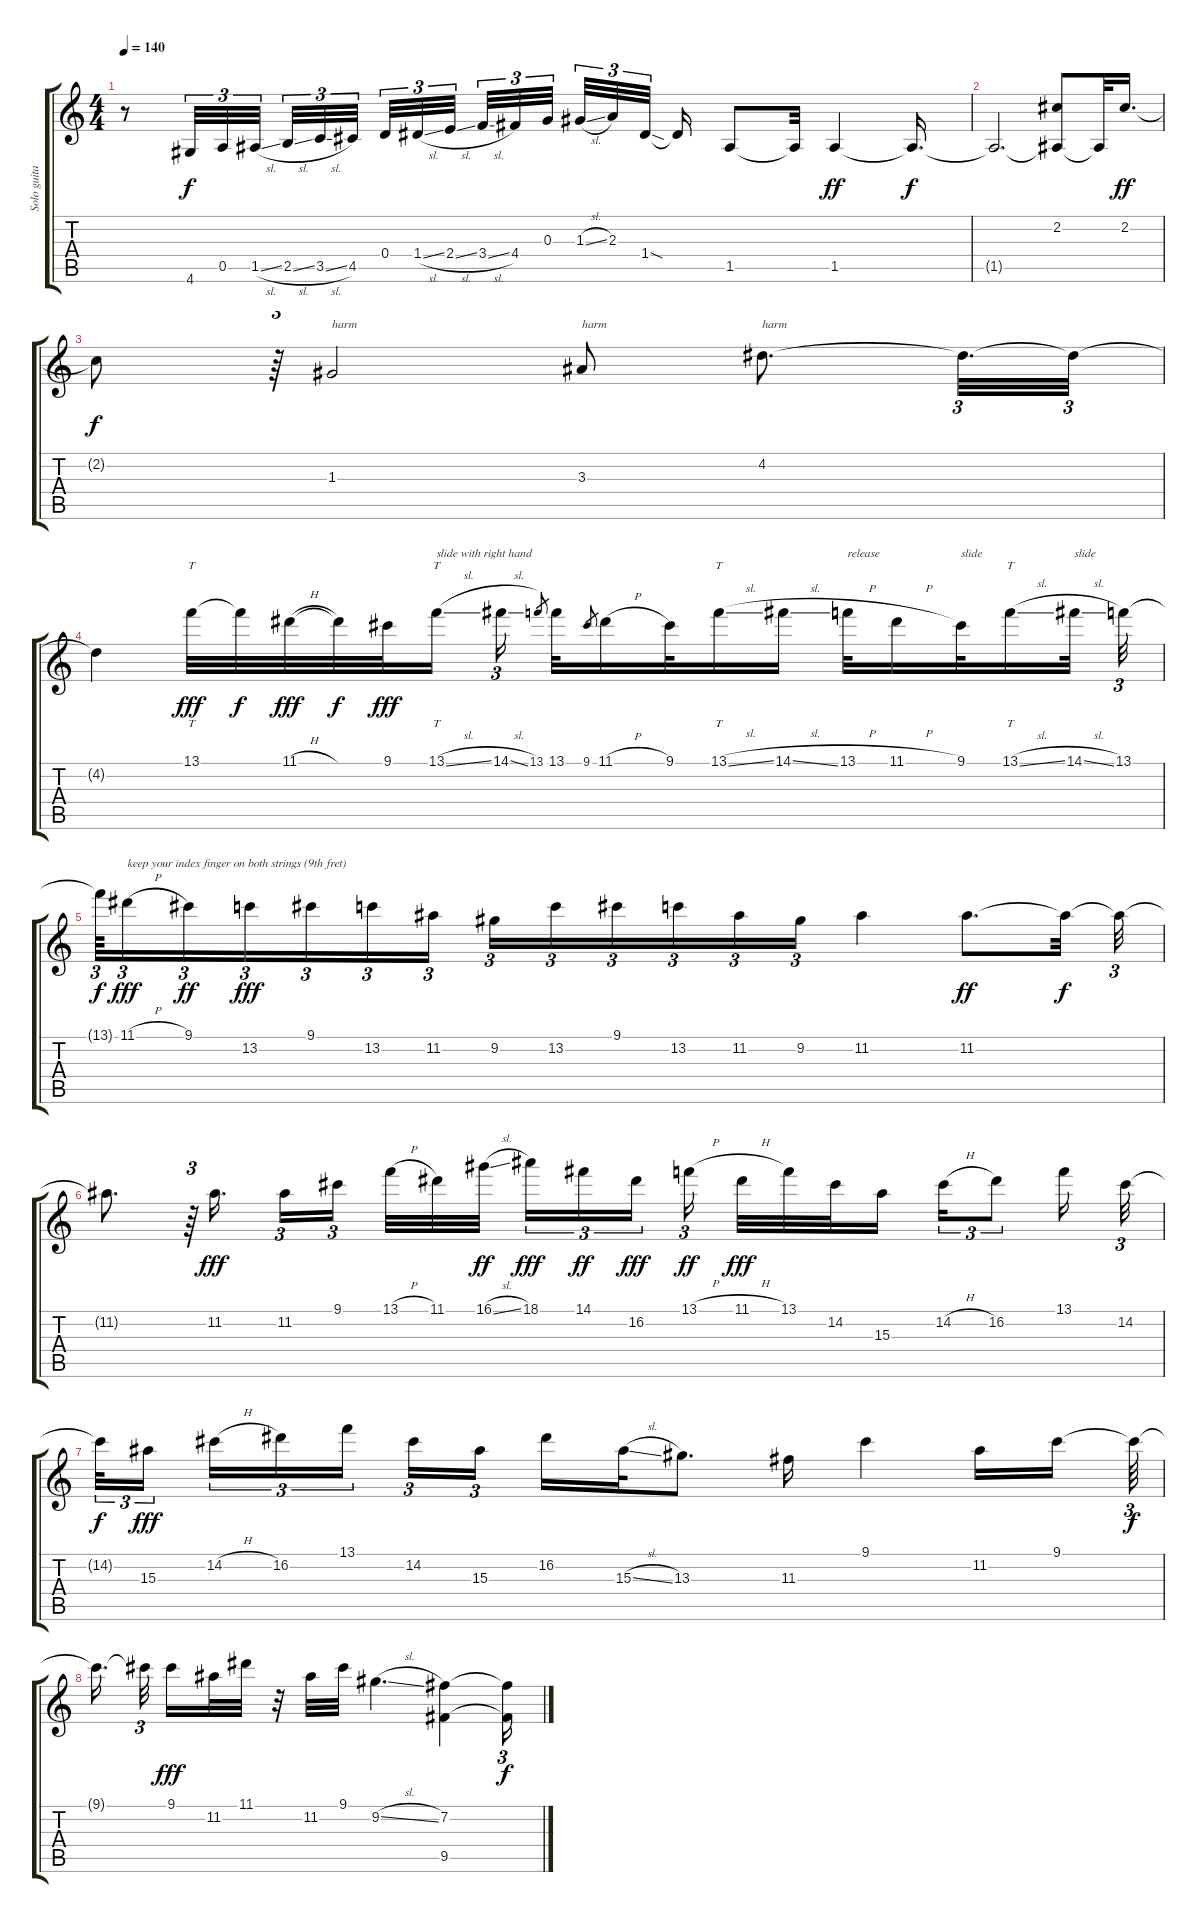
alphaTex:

\track ("Solo guitar" "Solo guita") {instrument overdrivenguitar}
\staff {score tabs}
\tuning (E4 B3 G3 D3 A2 E2) {hide}
\ts (4 4)
\tempo 140
\clef g2
\ks c
r.8{dy f instrument overdrivenguitar} 4.6.32{tu (3 2)} 0.5.32{tu (3 2)} 1.5{sl}.32{tu (3 2) beam splitsecondary} 2.5{sl}.32{tu (3 2)} 3.5{sl}.32{tu (3 2)} 4.5.32{tu (3 2)} 0.4.32{tu (3 2)} 1.4{sl}.32{tu (3 2)} 2.4{sl}.32{tu (3 2) beam splitsecondary} 3.4{sl}.32{tu (3 2)} 4.4.32{tu (3 2)} 0.3.32{tu (3 2) beam splitsecondary} 1.3{sl}.32{tu (3 2)} 2.3.32{tu (3 2)} 1.4{sod}.32{tu (3 2) beam splitsecondary} 1.4{t}.16 1.5.8 1.5{t}.32 1.5.4{dy ff} 1.5{t}.16{d dy f} |
1.5{t}.2{d} (2.2 1.5{t}).8 1.5{t}.32 2.2.16{d dy ff} |
2.2{t}.8{dy f} r.64{tu (3 2)} 1.3.2{txt "harm" balance 16 instrument distortionguitar} 3.3.8{txt "harm"} 4.2.8{d txt "harm"} 4.2{t}.32{d tu (3 2)} 4.2{t}.32{tu (3 2)} |
4.2{t}.4 13.1.32{tt dy fff volume 16 balance 8 instrument overdrivenguitar} 13.1{t}.32{dy f} 11.1{h}.32{dy fff} 11.1{t}.32{dy f} 9.1.32{dy fff} 13.1{sl}.16{tt txt "slide with right hand" beam splitsecondary} 14.1{sl}.16{tu (3 2)} 13.1.8{gr} 13.1.32 9.1.8{gr} 11.1{h}.16 9.1.32 13.1{sl}.16{tt} 14.1{sl}.16 13.1{h}.32{txt "release "} 11.1{h}.16 9.1.32{txt "slide"} 13.1{sl}.16{tt} 14.1{sl}.32{txt "slide"} 13.1.32{tu (3 2)} |
13.1{t}.64{tu (3 2) dy f} 11.1{h}.16{tu (3 2) txt "keep your index finger on both strings (9th fret)" dy fff} 9.1.16{tu (3 2) dy ff} 13.2.16{tu (3 2) dy fff} 9.1.16{tu (3 2)} 13.2.16{tu (3 2)} 11.2.16{tu (3 2)} 9.2.16{tu (3 2)} 13.2.16{tu (3 2)} 9.1.16{tu (3 2)} 13.2.16{tu (3 2)} 11.2.16{tu (3 2)} 9.2.16{tu (3 2)} 11.2.4 11.2.8{d dy ff} 11.2{t}.32{dy f} 11.2{t}.32{tu (3 2)} |
11.2{t}.8{d} r.64{tu (3 2)} 11.2.16{d dy fff} 11.2.16{tu (3 2)} 9.1.16{tu (3 2) beam splitsecondary} 13.1{h}.32 11.1.32 16.1{sl}.32{dy ff beam splitsecondary} 18.1.16{tu (3 2) dy fff} 14.1.16{tu (3 2) dy ff} 16.2.16{tu (3 2) dy fff beam splitsecondary} 13.1{h}.16{tu (3 2) dy ff beam splitsecondary} 11.1{h}.32{dy fff} 13.1.32 14.2.32 15.3.16 14.2{h}.16{tu (3 2)} 16.2.8{tu (3 2)} 13.1.16 14.2.32{tu (3 2)} |
14.2{t}.32{tu (3 2) dy f} 15.3.16{tu (3 2) dy fff beam splitsecondary} 14.2{h}.16{tu (3 2)} 16.2.16{tu (3 2)} 13.1.16{tu (3 2) beam splitsecondary} 14.2.16{tu (3 2)} 15.3.16{tu (3 2)} 16.2.16 15.3{sl}.32 13.3.8{d} 11.3.16 9.1.4 11.2.16 9.1.16{beam splitsecondary} 9.1{t}.64{tu (3 2) dy f} |
9.1{t}.16{d beam splitsecondary} 9.1{t}.32{tu (3 2) beam splitsecondary} 9.1.16{dy fff} 11.2.32 11.1.32 r.32 11.2.32 9.1.32 9.2{sl}.4{d} (7.2 9.5).4 (7.2{t} 9.5{t}).16{tu (3 2) dy f}
